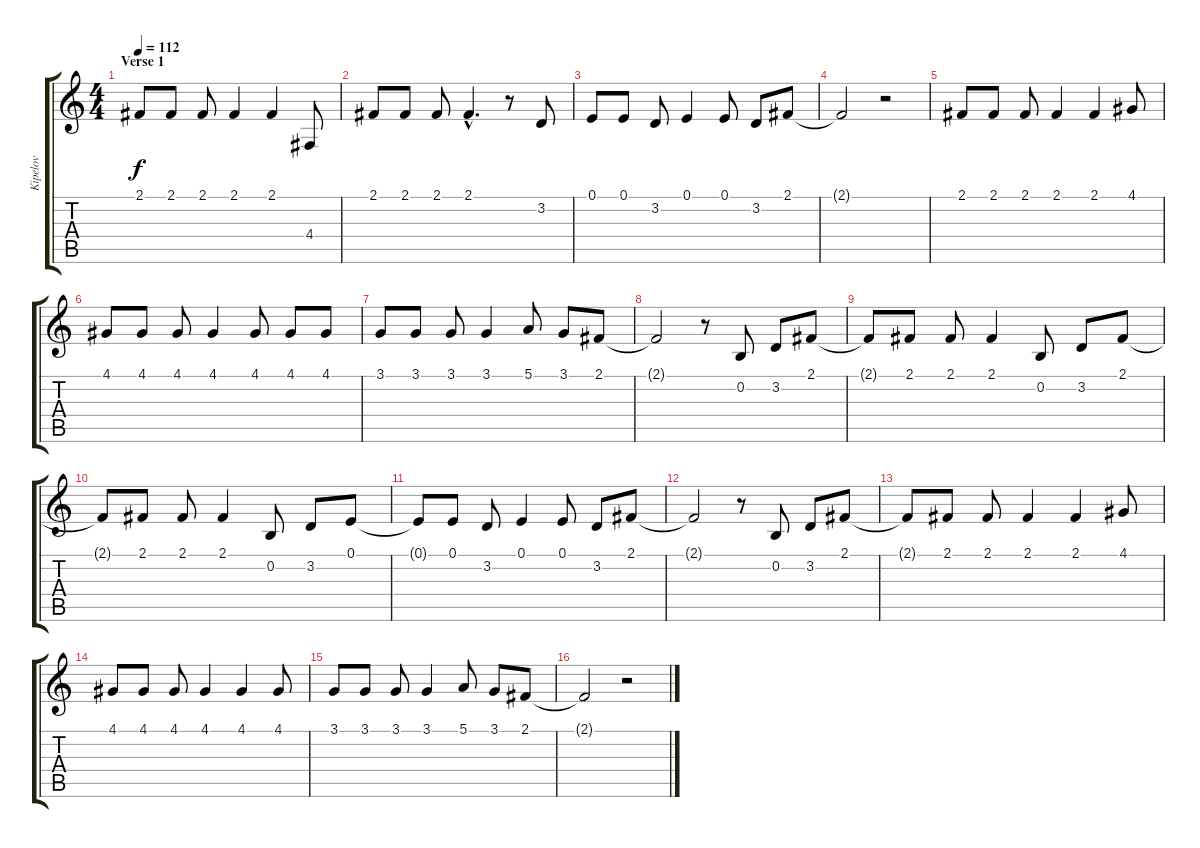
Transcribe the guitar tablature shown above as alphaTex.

\track ("Kipelov" "Kipelov") {instrument tenorsax}
\staff {score tabs}
\tuning (E4 B3 G3 D3 A2 E2) {hide}
\ts (4 4)
\section ("" "Verse 1")
\tempo 112
\clef g2
\ks c
2.1.8{dy f} 2.1.8 2.1.8 2.1.4 2.1.4 4.4.8 |
2.1.8 2.1.8 2.1.8 2.1{hac}.4{d} r.8 3.2.8 |
0.1.8 0.1.8 3.2.8 0.1.4 0.1.8 3.2.8 2.1.8 |
2.1{t}.2 r.2 |
2.1.8 2.1.8 2.1.8 2.1.4 2.1.4 4.1.8 |
4.1.8 4.1.8 4.1.8 4.1.4 4.1.8 4.1.8 4.1.8 |
3.1.8 3.1.8 3.1.8 3.1.4 5.1.8 3.1.8 2.1.8 |
2.1{t}.2 r.8 0.2.8 3.2.8 2.1.8 |
2.1{t}.8 2.1.8 2.1.8 2.1.4 0.2.8 3.2.8 2.1.8 |
2.1{t}.8 2.1.8 2.1.8 2.1.4 0.2.8 3.2.8 0.1.8 |
0.1{t}.8 0.1.8 3.2.8 0.1.4 0.1.8 3.2.8 2.1.8 |
2.1{t}.2 r.8 0.2.8 3.2.8 2.1.8 |
2.1{t}.8 2.1.8 2.1.8 2.1.4 2.1.4 4.1.8 |
4.1.8 4.1.8 4.1.8 4.1.4 4.1.4 4.1.8 |
3.1.8 3.1.8 3.1.8 3.1.4 5.1.8 3.1.8 2.1.8 |
2.1{t}.2 r.2
